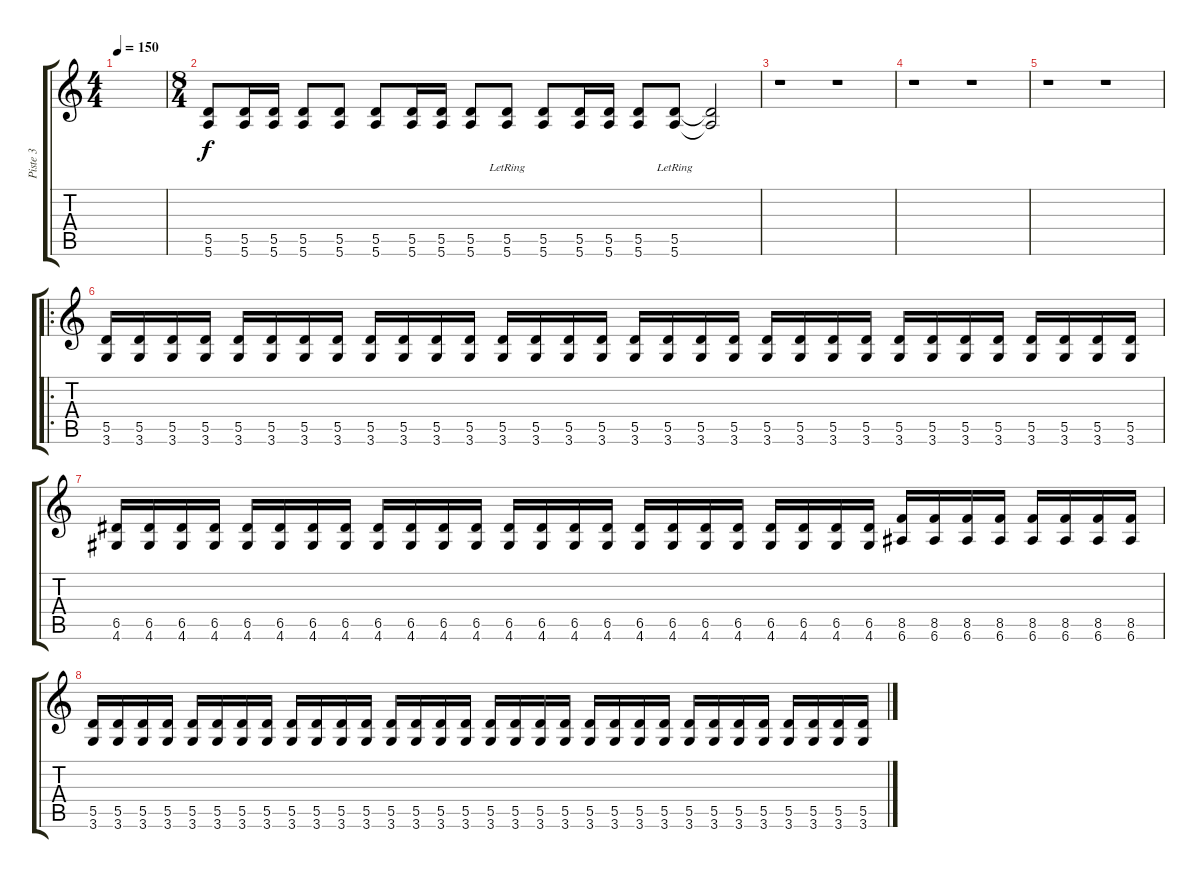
\track ("Piste 3" "Piste 3") {instrument overdrivenguitar}
\staff {score tabs}
\tuning (E4 B3 G3 D3 A2 E2) {hide}
\ts (4 4)
\tempo 150
\clef g2
\ks c
|
\ts (8 4)
(5.5 5.6).8 (5.5 5.6).16 (5.5 5.6).16 (5.5 5.6).8 (5.5 5.6).8 (5.5 5.6).8 (5.5 5.6).16 (5.5 5.6).16 (5.5 5.6).8 (5.5{lr} 5.6{lr}).8 (5.5 5.6).8 (5.5 5.6).16 (5.5 5.6).16 (5.5 5.6).8 (5.5{lr} 5.6{lr}).8 (5.5{t} 5.6{t}).2 |
r.1 r.1 |
r.1 r.1 |
r.1 r.1 |
\ro
(5.5 3.6).16 (5.5 3.6).16 (5.5 3.6).16 (5.5 3.6).16 (5.5 3.6).16 (5.5 3.6).16 (5.5 3.6).16 (5.5 3.6).16 (5.5 3.6).16 (5.5 3.6).16 (5.5 3.6).16 (5.5 3.6).16 (5.5 3.6).16 (5.5 3.6).16 (5.5 3.6).16 (5.5 3.6).16 (5.5 3.6).16 (5.5 3.6).16 (5.5 3.6).16 (5.5 3.6).16 (5.5 3.6).16 (5.5 3.6).16 (5.5 3.6).16 (5.5 3.6).16 (5.5 3.6).16 (5.5 3.6).16 (5.5 3.6).16 (5.5 3.6).16 (5.5 3.6).16 (5.5 3.6).16 (5.5 3.6).16 (5.5 3.6).16 |
(6.5 4.6).16 (6.5 4.6).16 (6.5 4.6).16 (6.5 4.6).16 (6.5 4.6).16 (6.5 4.6).16 (6.5 4.6).16 (6.5 4.6).16 (6.5 4.6).16 (6.5 4.6).16 (6.5 4.6).16 (6.5 4.6).16 (6.5 4.6).16 (6.5 4.6).16 (6.5 4.6).16 (6.5 4.6).16 (6.5 4.6).16 (6.5 4.6).16 (6.5 4.6).16 (6.5 4.6).16 (6.5 4.6).16 (6.5 4.6).16 (6.5 4.6).16 (6.5 4.6).16 (8.5 6.6).16 (8.5 6.6).16 (8.5 6.6).16 (8.5 6.6).16 (8.5 6.6).16 (8.5 6.6).16 (8.5 6.6).16 (8.5 6.6).16 |
(5.5 3.6).16 (5.5 3.6).16 (5.5 3.6).16 (5.5 3.6).16 (5.5 3.6).16 (5.5 3.6).16 (5.5 3.6).16 (5.5 3.6).16 (5.5 3.6).16 (5.5 3.6).16 (5.5 3.6).16 (5.5 3.6).16 (5.5 3.6).16 (5.5 3.6).16 (5.5 3.6).16 (5.5 3.6).16 (5.5 3.6).16 (5.5 3.6).16 (5.5 3.6).16 (5.5 3.6).16 (5.5 3.6).16 (5.5 3.6).16 (5.5 3.6).16 (5.5 3.6).16 (5.5 3.6).16 (5.5 3.6).16 (5.5 3.6).16 (5.5 3.6).16 (5.5 3.6).16 (5.5 3.6).16 (5.5 3.6).16 (5.5 3.6).16
